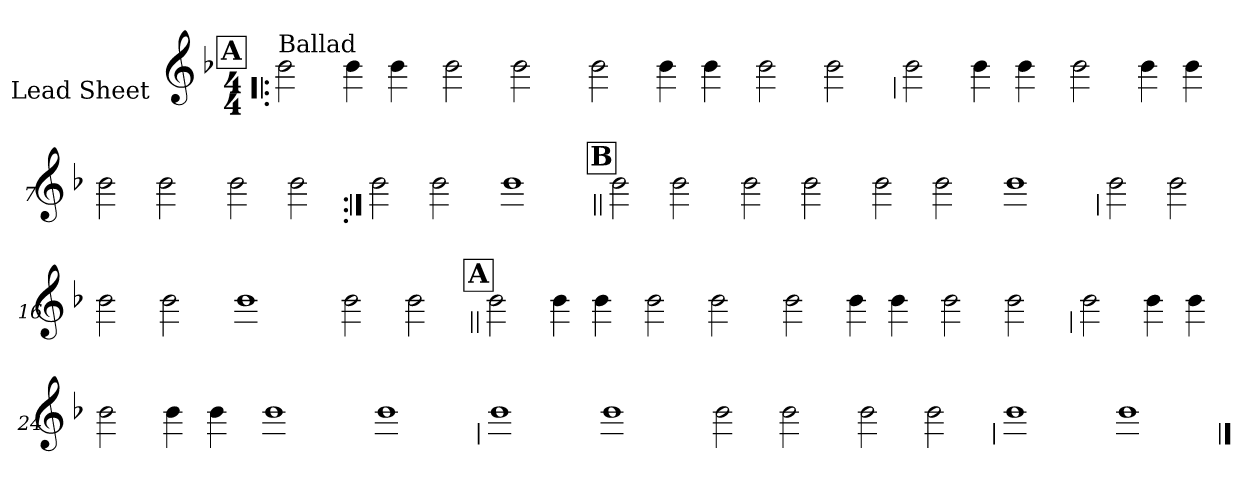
**kern
*part1
*staff1
*I"Lead Sheet
*stria0
*clefG2
*k[b-]
*F:
*M4/4
!!LO:REH:place=s1:a:t=A
=1!|:
!LO:TX:a:t=Ballad
2b-
4b-
4b-
=2-
2b-
2b-
=3-
2b-
4b-
4b-
=4-
2b-
2b-
!!LO:LB:g=z
=5
2b-
4b-
4b-
=6-
2b-
4b-
4b-
=7-
2b-
2b-
=8-
2b-
2b-
!!LO:LB:g=z
=9:|!
2b-
2b-
=10-
1b-
!!LO:LB:g=z
!!LO:REH:place=s1:a:t=B
=11||
2b-
2b-
=12-
2b-
2b-
=13-
2b-
2b-
=14-
1b-
!!LO:LB:g=z
=15
2b-
2b-
=16-
2b-
2b-
=17-
1b-
=18-
2b-
2b-
!!LO:LB:g=z
!!LO:REH:place=s1:a:t=A
=19||
2b-
4b-
4b-
=20-
2b-
2b-
=21-
2b-
4b-
4b-
=22-
2b-
2b-
!!LO:LB:g=z
=23
2b-
4b-
4b-
=24-
2b-
4b-
4b-
=25-
1b-
=26-
1b-
!!LO:LB:g=z
=27
1b-
=28-
1b-
=29-
2b-
2b-
=30-
2b-
2b-
!!LO:LB:g=z
=31
1b-
=32-
1b-
==
*-
